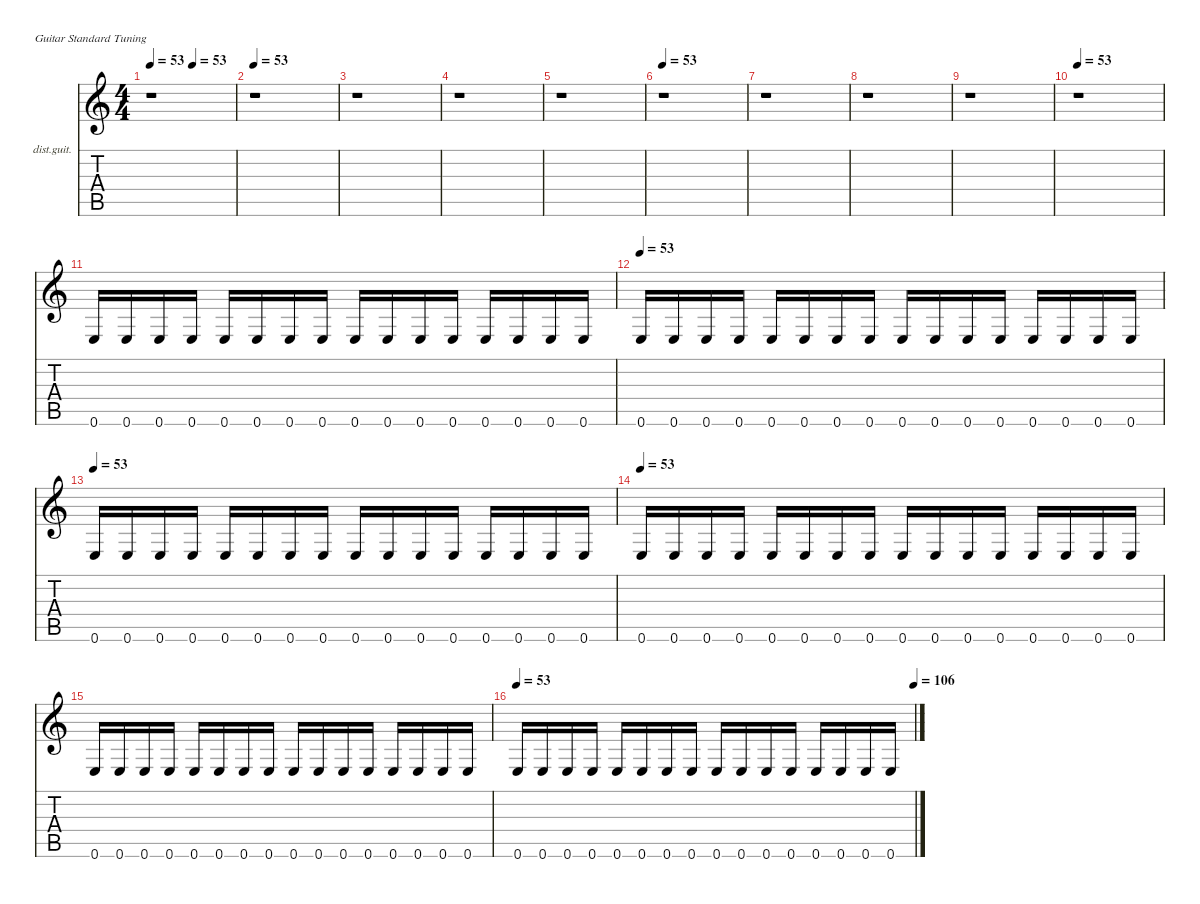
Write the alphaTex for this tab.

\defaultSystemsLayout 4
\hideDynamics
\bracketExtendMode nobrackets
\firstSystemTrackNameOrientation horizontal
\otherSystemsTrackNameOrientation horizontal
\track ("James Hetfield" "dist.guit.") {instrument distortionguitar}
\staff {score tabs}
\tuning (E4 B3 G3 D3 A2 E2)
\ts (4 4)
\tempo 53
\tempo (53 0.5)
\clef g2
\ks c
r.1{dy f instrument distortionguitar beam Down} |
\tempo 53
r.1{beam Down} |
r.1{beam Down} |
r.1{beam Down} |
r.1{beam Down} |
\tempo 53
r.1{beam Down} |
r.1{beam Down} |
r.1{beam Down} |
r.1{beam Down} |
\tempo 53
r.1{beam Down} |
0.6.16{beam Up} 0.6.16{beam Up} 0.6.16{beam Up} 0.6.16{beam Up} 0.6.16{beam Up} 0.6.16{beam Up} 0.6.16{beam Up} 0.6.16{beam Up} 0.6.16{beam Up} 0.6.16{beam Up} 0.6.16{beam Up} 0.6.16{beam Up} 0.6.16{beam Up} 0.6.16{beam Up} 0.6.16{beam Up} 0.6.16{beam Up} |
\tempo 53
0.6.16{beam Up} 0.6.16{beam Up} 0.6.16{beam Up} 0.6.16{beam Up} 0.6.16{beam Up} 0.6.16{beam Up} 0.6.16{beam Up} 0.6.16{beam Up} 0.6.16{beam Up} 0.6.16{beam Up} 0.6.16{beam Up} 0.6.16{beam Up} 0.6.16{beam Up} 0.6.16{beam Up} 0.6.16{beam Up} 0.6.16{beam Up} |
\tempo 53
0.6.16{beam Up} 0.6.16{beam Up} 0.6.16{beam Up} 0.6.16{beam Up} 0.6.16{beam Up} 0.6.16{beam Up} 0.6.16{beam Up} 0.6.16{beam Up} 0.6.16{beam Up} 0.6.16{beam Up} 0.6.16{beam Up} 0.6.16{beam Up} 0.6.16{beam Up} 0.6.16{beam Up} 0.6.16{beam Up} 0.6.16{beam Up} |
\tempo 53
0.6.16{beam Up} 0.6.16{beam Up} 0.6.16{beam Up} 0.6.16{beam Up} 0.6.16{beam Up} 0.6.16{beam Up} 0.6.16{beam Up} 0.6.16{beam Up} 0.6.16{beam Up} 0.6.16{beam Up} 0.6.16{beam Up} 0.6.16{beam Up} 0.6.16{beam Up} 0.6.16{beam Up} 0.6.16{beam Up} 0.6.16{beam Up} |
0.6.16{beam Up} 0.6.16{beam Up} 0.6.16{beam Up} 0.6.16{beam Up} 0.6.16{beam Up} 0.6.16{beam Up} 0.6.16{beam Up} 0.6.16{beam Up} 0.6.16{beam Up} 0.6.16{beam Up} 0.6.16{beam Up} 0.6.16{beam Up} 0.6.16{beam Up} 0.6.16{beam Up} 0.6.16{beam Up} 0.6.16{beam Up} |
\tempo 53
\tempo (106 1)
0.6.16{beam Up} 0.6.16{beam Up} 0.6.16{beam Up} 0.6.16{beam Up} 0.6.16{beam Up} 0.6.16{beam Up} 0.6.16{beam Up} 0.6.16{beam Up} 0.6.16{beam Up} 0.6.16{beam Up} 0.6.16{beam Up} 0.6.16{beam Up} 0.6.16{beam Up} 0.6.16{beam Up} 0.6.16{beam Up} 0.6.16{beam Up}
